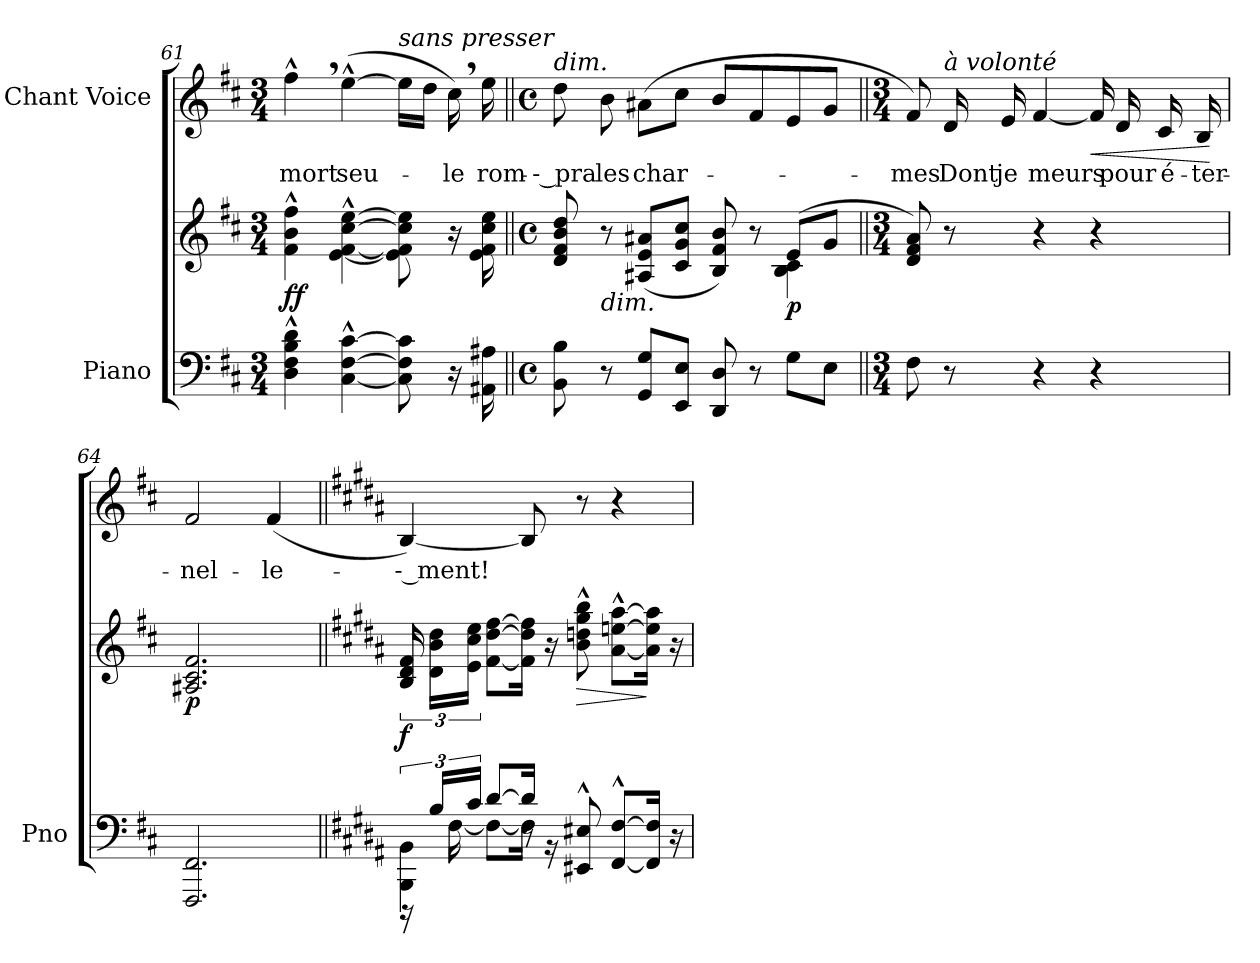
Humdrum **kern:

**kern	**kern	**dynam	**kern	**text	**dynam
*part2	*part2	*part2	*part1	*part1	*part1
*staff3	*staff2	*staff2/3	*staff1	*staff1	*staff1
*I"Piano	*	*	*I"Chant Voice	*	*
*I'Pno	*	*	*	*	*
*clefF4	*clefG2	*	*clefG2	*	*
*k[f#c#]	*k[f#c#]	*	*k[f#c#]	*	*
*M3/4	*M3/4	*	*M3/4	*	*
=61	=61	=61	=61	=61	=61
!	!	!LO:DY:b	!	!	!
4D\^^ 4F#\^^ 4B\^^ 4d\^^	4f#\^^ 4b\^^ 4ff#\^^	ff	4ff#^^,\	mort	.
[4C#\^^ [4F#\^^ [4c#\^^	[4e\^^ [4f#\^^ [4cc#\^^ [4ee\^^	.	([<4ee^^\	seu-	.
!	!	!	!LO:TX:i:t=sans presser	!	!
8C#\] 8F#\] 8c#\]	8e\] 8f#\] 8cc#\] 8ee\]	.	16ee\LL]	.	.
.	.	.	16dd\JJ	.	.
16r	16r	.	16cc#,\)	-le	.
16AA#X\ 16A#X\	16e\ 16f#\ 16cc#\ 16ee\	.	16ee\	rom-	.
=62||	=62||	=62||	=62||	=62||	=62||
*M4/4	*M4/4	*	*M4/4	*	*
*met(c)	*met(c)	*	*met(c)	*	*
*	*^	*	*	*	*
!	!	!	!	!LO:TX:a:i:t=dim.	!	!
8BB\ 8B\	8d/ 8f#/ 8b/ 8dd/	2.ryy	.	8dd\	-- pra	.
!	!LO:TX:b:i:t=dim.	!	!	!	!	!
8r	8r	.	.	8b\	les	.
8GG/ 8G/L	(8A#X/ 8e/ 8a#X/L	.	.	(8a#X\L	char-	.
8EE/ 8E/J	8c#/ 8g/ 8cc#/J	.	.	8cc#\J	.	.
8DD/ 8D/	8B/ 8f#/ 8b/)	.	.	8b/L	.	.
8r	8r	.	.	8f#/	.	.
!	!	!	!LO:DY:b	!	!	!
8G\L	(>8e/L	4B\ 4c#\	p	8e/	.	.
8E\J	8g/J	.	.	8g/J	.	.
*	*v	*v	*	*	*	*
=63||	=63||	=63||	=63||	=63||	=63||
*M3/4	*M3/4	*	*M3/4	*	*
8F#\	8d/ 8f#/ 8a/)	.	8f#/)	-mes	.
!	!	!	!LO:TX:i:t=à volonté	!	!
8r	8r	.	16d/	Dont	.
.	.	.	16e/	je	.
4r	4r	.	[4f#/	meurs	.
!	!	!	!	!	!LO:HP:b
4r	4r	.	16f#/]	.	<
.	.	.	16d/	pour	.
.	.	.	16c#/	é-	.
.	.	.	16B/	-ter-	.
.	.	.	.	.	[
=64	=64	=64	=64	=64	=64
!	!	!LO:DY:b	!	!	!
2.FFF#/ 2.FF#/	2.A#X/ 2.c#/ 2.f#/	p	2f#/	-nel-	.
.	.	.	(4f#/	-le-	.
=65||	=65||	=65||	=65||	=65||	=65||
*k[f#c#g#d#a#]	*k[f#c#g#d#a#]	*	*k[f#c#g#d#a#]	*	*
*^	*	*	*	*	*
*	*^	*	*	*	*	*
!	!	!	!	!LO:DY:b	!	!	!
4BBB\ 4BB\	16ryy	24r	24B/ 24d#/ 24f#/	f	[4B/)	-- ment!	.
.	.	24B/LL	24d#\ 24b\ 24dd#\LL	.	.	.	.
.	[16F#\	.	.	.	.	.	.
.	.	24c#/JJ	24e\ 24cc#\ 24ee\JJ	.	.	.	.
.	8F#\L_	[8d#/L	[8f#\ [<8dd#\ [8ff#\L	.	.	.	.
8r	16F#\Jk]	16d#/Jk]	16f#\] 16dd#\] 16ff#\]Jk	.	8B/]	.	.
.	16r	16ryy	16r	.	.	.	.
!	!	!	!	!LO:HP:b	!	!	!
8EE#X/^^ 8E#X/^^	8ryy	8ryy	8b\^^ 8ddn\^^ 8gg#\^^ 8bb\^^	>	8r	.	.
[<8FF#/^^ [8F#/^^L	4ryy	4ryy	[8a#\^^ [<8een\^^ [8aa#\^^L	.	4r	.	.
16FF#/] 16F#/]Jk	.	.	16a#\] 16ee\] 16aa#\]Jk	]	.	.	.
16r	.	.	16r	.	.	.	.
*v	*v	*v	*	*	*	*	*
=	=	=	=	=	=
*-	*-	*-	*-	*-	*-
